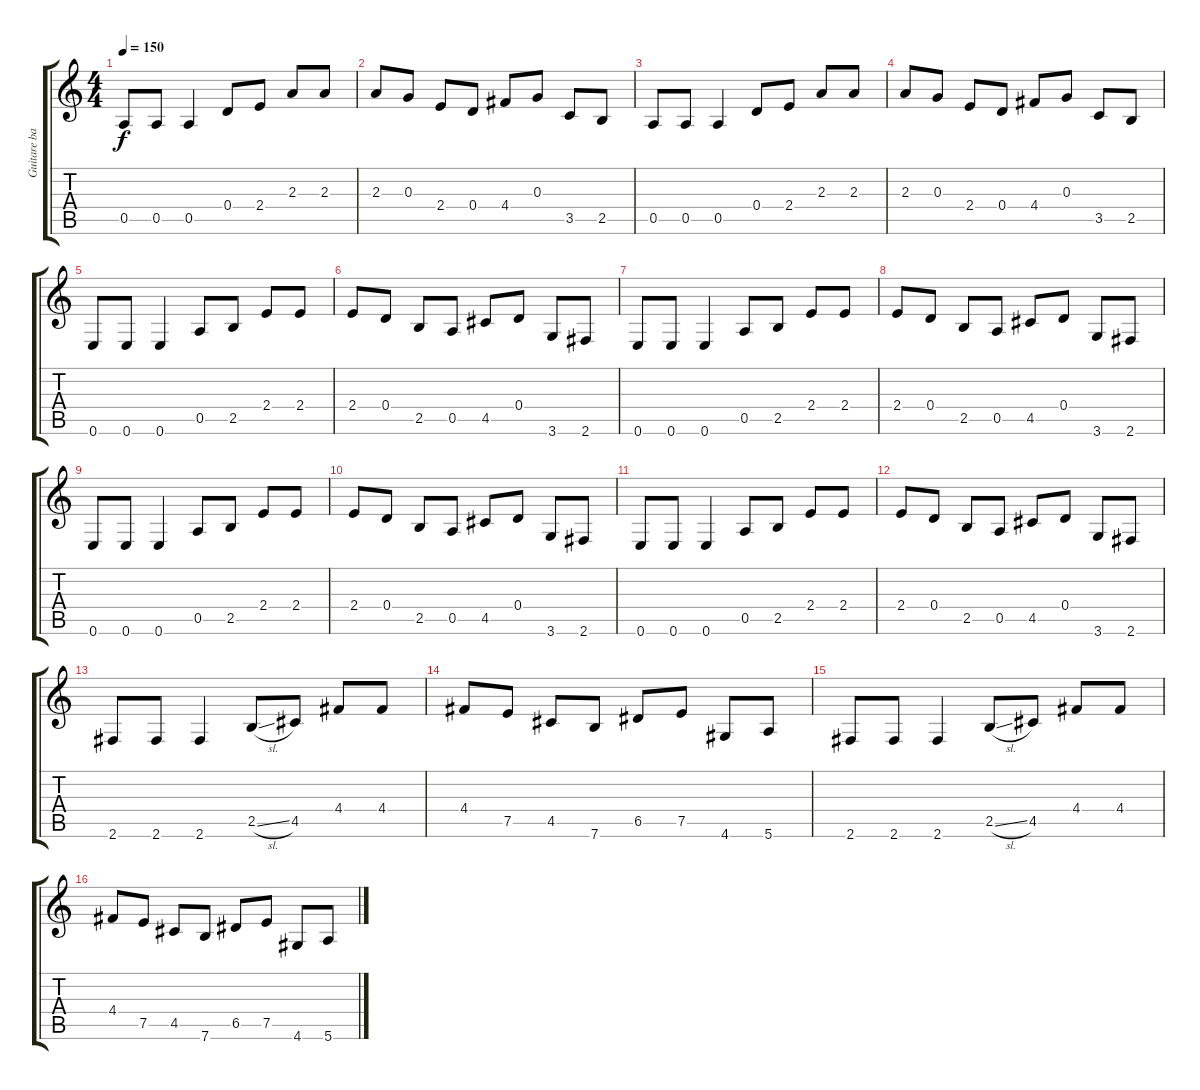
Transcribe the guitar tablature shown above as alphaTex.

\track ("Guitare basse" "Guitare ba") {instrument fretlessbass}
\staff {score tabs}
\tuning (E4 B3 G3 D3 A2 E2) {hide}
\ts (4 4)
\tempo 150
\clef g2
\ks c
0.5.8{dy f} 0.5.8 0.5.4 0.4.8 2.4.8 2.3.8 2.3.8 |
2.3.8 0.3.8 2.4.8 0.4.8 4.4.8 0.3.8 3.5.8 2.5.8 |
0.5.8 0.5.8 0.5.4 0.4.8 2.4.8 2.3.8 2.3.8 |
2.3.8 0.3.8 2.4.8 0.4.8 4.4.8 0.3.8 3.5.8 2.5.8 |
0.6.8 0.6.8 0.6.4 0.5.8 2.5.8 2.4.8 2.4.8 |
2.4.8 0.4.8 2.5.8 0.5.8 4.5.8 0.4.8 3.6.8 2.6.8 |
0.6.8 0.6.8 0.6.4 0.5.8 2.5.8 2.4.8 2.4.8 |
2.4.8 0.4.8 2.5.8 0.5.8 4.5.8 0.4.8 3.6.8 2.6.8 |
0.6.8 0.6.8 0.6.4 0.5.8 2.5.8 2.4.8 2.4.8 |
2.4.8 0.4.8 2.5.8 0.5.8 4.5.8 0.4.8 3.6.8 2.6.8 |
0.6.8 0.6.8 0.6.4 0.5.8 2.5.8 2.4.8 2.4.8 |
2.4.8 0.4.8 2.5.8 0.5.8 4.5.8 0.4.8 3.6.8 2.6.8 |
2.6.8 2.6.8 2.6.4 2.5{sl}.8 4.5.8 4.4.8 4.4.8 |
4.4.8 7.5.8 4.5.8 7.6.8 6.5.8 7.5.8 4.6.8 5.6.8 |
2.6.8 2.6.8 2.6.4 2.5{sl}.8 4.5.8 4.4.8 4.4.8 |
4.4.8 7.5.8 4.5.8 7.6.8 6.5.8 7.5.8 4.6.8 5.6.8
